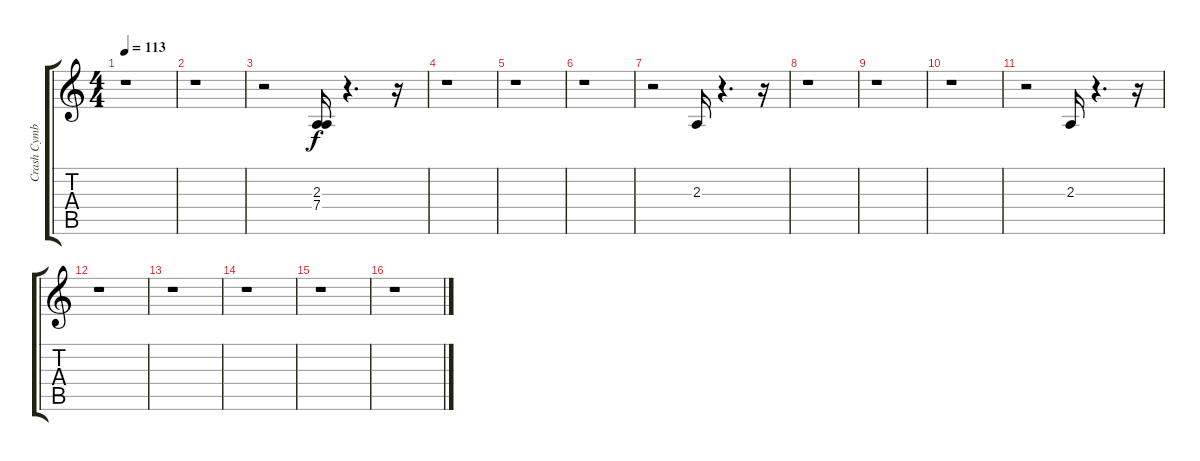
\track ("Crash Cymbal" "Crash Cymb") {instrument acousticgrandpiano}
\staff {score tabs}
\tuning (E4 B3 G3 D3 A2 E2) {hide}
\ts (4 4)
\tempo 113
\clef g2
\ks c
r.1{dy f} |
r.1 |
r.2 (2.3 7.4).16 r.4{d} r.16 |
r.1 |
r.1 |
r.1 |
r.2 2.3.16 r.4{d} r.16 |
r.1 |
r.1 |
r.1 |
r.2 2.3.16 r.4{d} r.16 |
r.1 |
r.1 |
r.1 |
r.1 |
r.1
